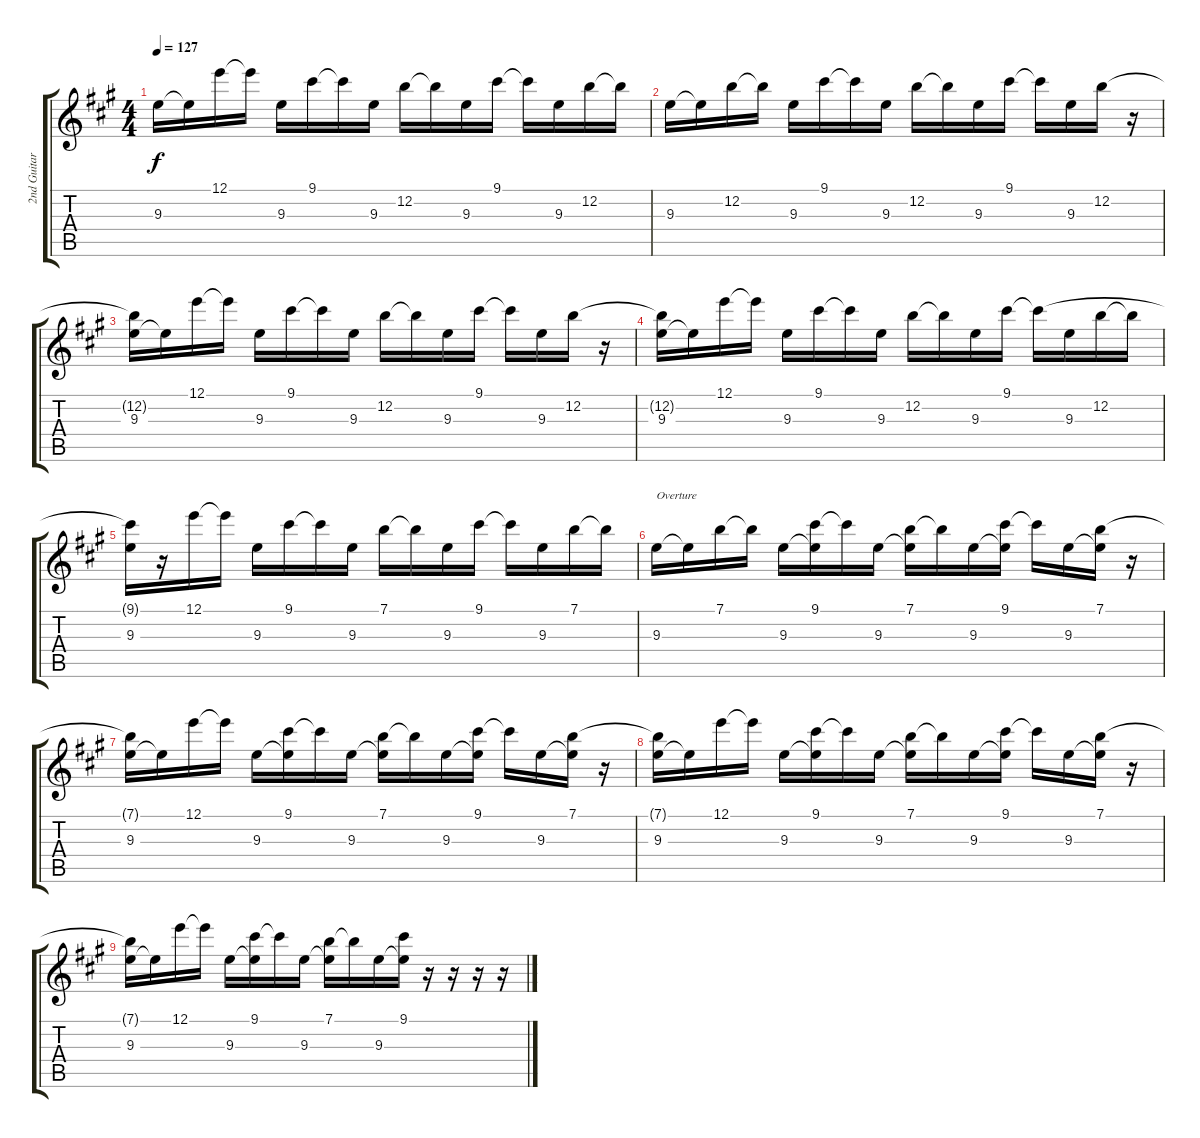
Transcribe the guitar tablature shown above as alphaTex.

\track ("2nd Guitar" "2nd Guitar") {instrument acousticguitarsteel}
\staff {score tabs}
\tuning (E4 B3 G3 D3 A2 E2) {hide}
\ts (4 4)
\tempo 127
\clef g2
\ks a
9.3.16{dy f} 9.3{t}.16 12.1.16 12.1{t}.16 9.3.16 9.1.16 9.1{t}.16 9.3.16 12.2.16 12.2{t}.16 9.3.16 9.1.16 9.1{t}.16 9.3.16 12.2.16 12.2{t}.16 |
9.3.16 9.3{t}.16 12.2.16 12.2{t}.16 9.3.16 9.1.16 9.1{t}.16 9.3.16 12.2.16 12.2{t}.16 9.3.16 9.1.16 9.1{t}.16 9.3.16 12.2.16 r.16 |
(12.2{t} 9.3).16 9.3{t}.16 12.1.16 12.1{t}.16 9.3.16 9.1.16 9.1{t}.16 9.3.16 12.2.16 12.2{t}.16 9.3.16 9.1.16 9.1{t}.16 9.3.16 12.2.16 r.16 |
(12.2{t} 9.3).16 9.3{t}.16 12.1.16 12.1{t}.16 9.3.16 9.1.16 9.1{t}.16 9.3.16 12.2.16 12.2{t}.16 9.3.16 9.1.16 9.1{t}.16 9.3.16 12.2.16 12.2{t}.16 |
(9.1{t} 9.3).16 r.16 12.1.16 12.1{t}.16 9.3.16 9.1.16 9.1{t}.16 9.3.16 7.1.16 7.1{t}.16 9.3.16 9.1.16 9.1{t}.16 9.3.16 7.1.16 7.1{t}.16 |
9.3.16{txt "Overture" volume 16} 9.3{t}.16 7.1.16 7.1{t}.16 9.3.16 (9.1 9.3{t}).16 9.1{t}.16 9.3.16 (7.1 9.3{t}).16 7.1{t}.16 9.3.16 (9.1 9.3{t}).16 9.1{t}.16 9.3.16 (7.1 9.3{t}).16 r.16 |
(7.1{t} 9.3).16 9.3{t}.16 12.1.16 12.1{t}.16 9.3.16 (9.1 9.3{t}).16 9.1{t}.16 9.3.16 (7.1 9.3{t}).16 7.1{t}.16 9.3.16 (9.1 9.3{t}).16 9.1{t}.16 9.3.16 (7.1 9.3{t}).16 r.16 |
(7.1{t} 9.3).16 9.3{t}.16 12.1.16 12.1{t}.16 9.3.16 (9.1 9.3{t}).16 9.1{t}.16 9.3.16 (7.1 9.3{t}).16 7.1{t}.16 9.3.16 (9.1 9.3{t}).16 9.1{t}.16 9.3.16 (7.1 9.3{t}).16 r.16 |
(7.1{t} 9.3).16 9.3{t}.16 12.1.16 12.1{t}.16 9.3.16 (9.1 9.3{t}).16 9.1{t}.16 9.3.16 (7.1 9.3{t}).16 7.1{t}.16 9.3.16 (9.1 9.3{t}).16 r.16 r.16 r.16 r.16
